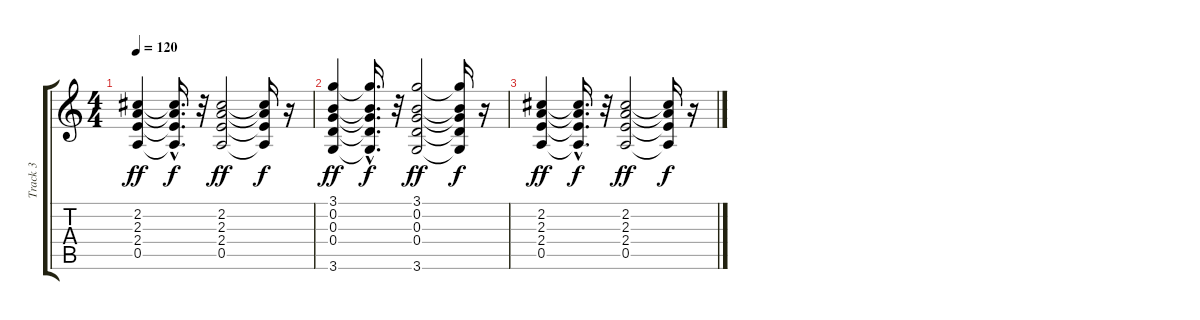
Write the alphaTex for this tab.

\track ("Track 3" "Track 3") {instrument overdrivenguitar}
\staff {score tabs}
\tuning (E4 B3 G3 D3 A2 E2) {hide}
\ts (4 4)
\tempo 120
\clef g2
\ks c
(2.2 2.3 2.4 0.5).4{dy ff} (2.2{hac t} 2.3{hac t} 2.4{hac t} 0.5{hac t}).16{d dy f} r.32 (2.2 2.3 2.4 0.5).2{dy ff} (2.2{t} 2.3{t} 2.4{t} 0.5{t}).16{dy f} r.16 |
(3.1 0.2 0.3 0.4 3.6).4{dy ff} (3.1{hac t} 0.2{hac t} 0.3{hac t} 0.4{hac t} 3.6{hac t}).16{d dy f} r.32 (3.1 0.2 0.3 0.4 3.6).2{dy ff} (3.1{t} 0.2{t} 0.3{t} 0.4{t} 3.6{t}).16{dy f} r.16 |
(2.2 2.3 2.4 0.5).4{dy ff} (2.2{hac t} 2.3{hac t} 2.4{hac t} 0.5{hac t}).16{d dy f} r.32 (2.2 2.3 2.4 0.5).2{dy ff} (2.2{t} 2.3{t} 2.4{t} 0.5{t}).16{dy f} r.16
